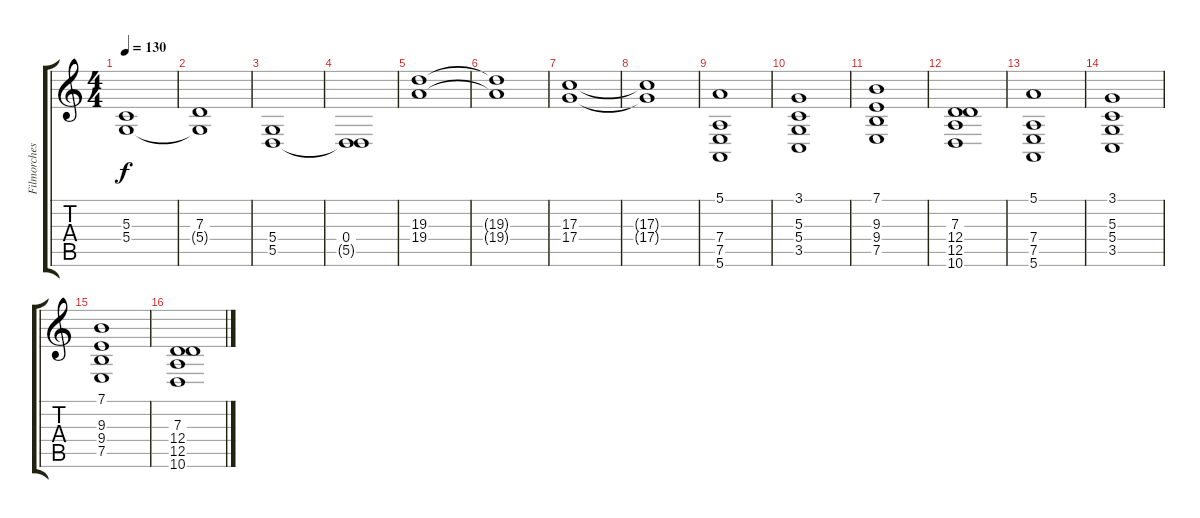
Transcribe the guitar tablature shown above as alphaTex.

\track ("Filmorchestra Babelsberg" "Filmorches") {instrument stringensemble1}
\staff {score tabs}
\tuning (E4 B3 G3 D3 A2 E2) {hide}
\ts (4 4)
\tempo 130
\clef g2
\ks c
(5.3 5.4).1{dy f} |
(7.3 5.4{t}).1 |
(5.4 5.5).1 |
(0.4 5.5{t}).1 |
(19.3 19.4).1 |
(19.3{t} 19.4{t}).1 |
(17.3 17.4).1 |
(17.3{t} 17.4{t}).1 |
(5.1 7.4 7.5 5.6).1{instrument stringensemble1} |
(3.1 5.3 5.4 3.5).1 |
(7.1 9.3 9.4 7.5).1 |
(7.3 12.4 12.5 10.6).1 |
(5.1 7.4 7.5 5.6).1{instrument stringensemble1} |
(3.1 5.3 5.4 3.5).1 |
(7.1 9.3 9.4 7.5).1 |
(7.3 12.4 12.5 10.6).1
